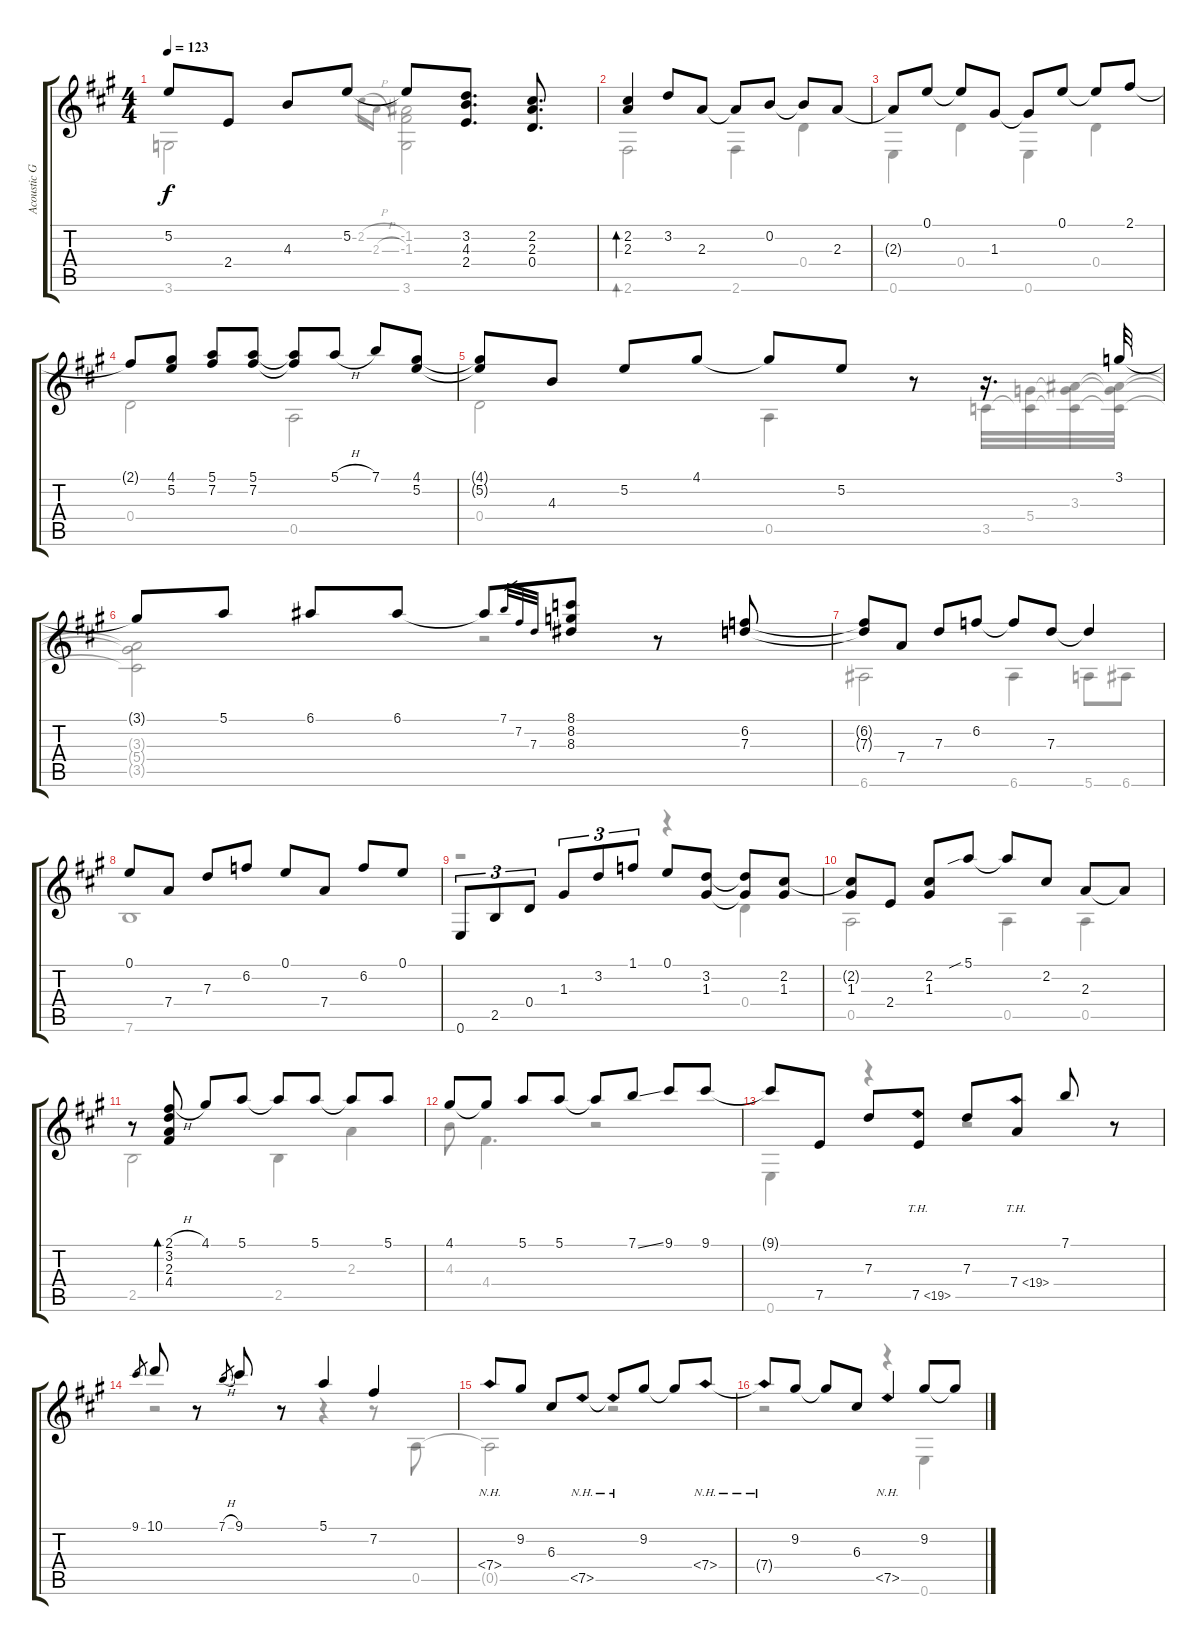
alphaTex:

\track ("Acoustic Guitar (nylon)" "Acoustic G") {instrument acousticguitarnylon}
\staff {score tabs}
\tuning (E4 B3 G3 D3 A2 E2) {hide}
\voice
\ts (4 4)
\tempo 123
\clef g2
\ks a
5.2{t}.8{dy f} 2.4.8 4.3.8 5.2.8 5.2{t}.8 (3.2 4.3 2.4).8{d} (2.2 2.3 0.4).8{d} |
(2.2 2.3).4{bd 30} 3.2.8 2.3.8 2.3{t}.8 0.2.8 0.2{t}.8 2.3.8 |
2.3{t}.8 0.1.8 0.1{t}.8 1.3.8 1.3{t}.8 0.1.8 0.1{t}.8 2.1.8 |
2.1{t}.8 (4.1 5.2).8 (5.1 7.2).8 (5.1 7.2).8 (5.1{t} 7.2{t}).8 5.1{h}.8 7.1.8 (4.1 5.2).8 |
(4.1{t} 5.2{t}).8 4.3.8 5.2.8 4.1.8 4.1{t}.8 5.2.8 r.8 r.16{d} 3.1.32 |
3.1{t}.8 5.1.8 6.1.8 6.1.8 6.1{t}.8 7.1.32{gr} 7.2.32{gr} 7.3.32{gr} (8.1 8.2 8.3).8 r.8 (6.2 7.3).8 |
(6.2{t} 7.3{t}).8 7.4.8 7.3.8 6.2.8 6.2{t}.8 7.3.8 7.3{t}.4 |
0.1.8 7.4.8 7.3.8 6.2.8 0.1.8 7.4.8 6.2.8 0.1.8 |
0.6.8{tu (3 2)} 2.5.8{tu (3 2)} 0.4.8{tu (3 2)} 1.3.8{tu (3 2)} 3.2.8{tu (3 2)} 1.1.8{tu (3 2)} 0.1.8 (3.2 1.3).8 (3.2{t} 1.3{t}).8 (2.2 1.3).8 |
(2.2{t} 1.3).8 2.4.8 (2.2 1.3).8 5.1{sib}.8 5.1{t}.8 2.2.8 2.3.8 2.3{t}.8 |
r.8 (2.1{h} 3.2 2.3 4.4).8{bd 30} 4.1.8 5.1.8 5.1{t}.8 5.1.8 5.1{t}.8 5.1.8 |
4.1.8 4.1{t}.8 5.1.8 5.1.8 5.1{t}.8 7.1{ss}.8 9.1.8 9.1.8 |
9.1{t}.8 7.5.8 7.3.8 7.5{th 12}.8 7.3.8 7.4{th 12}.8 7.1.8 r.8 |
9.1.8{gr} 10.1.8 r.8 7.1{h}.8{gr} 9.1.8 r.8 5.1.4 7.2.4 |
7.4{nh}.8 9.2.8 6.3.8 7.5{nh}.8 7.5{nh t}.8 9.2.8 9.2{t}.8 7.4{nh}.8 |
7.4{nh t}.8 9.2.8 9.2{t}.8 6.3.8 7.5{nh}.4 9.2.8 9.2{t}.8
\voice
\clef g2
\ottava regular
\simile none
\ks a
3.6.2{dy f} 2.2{h}.16{gr} 2.3{h}.16{gr} (-1.2 -1.3 3.6).2 |
2.6.2{bd 30} 2.6.4 0.4.4 |
0.6.4 0.4.4 0.6.4 0.4.4 |
0.4.2 0.5.2 |
0.4.2 0.5.4 r.8 3.5.32 (5.4 3.5{t}).32 (3.3 5.4{t} 3.5{t}).32 (3.3{t} 5.4{t} 3.5{t}).32 |
(3.3{t} 5.4{t} 3.5{t}).2 r.2 |
6.6.2 6.6.4 5.6.8 6.6.8 |
7.6.1 |
r.2 r.4 0.4.4 |
0.5.2 0.5.4 0.5.4 |
2.5.2 2.5.4 2.3.4 |
4.3.8 4.4.4{d} r.2 |
0.6.4 r.4 r.2 |
r.2 r.4 r.8 0.5.8 |
0.5{t}.2 r.2 |
r.2 r.4 0.6.4
